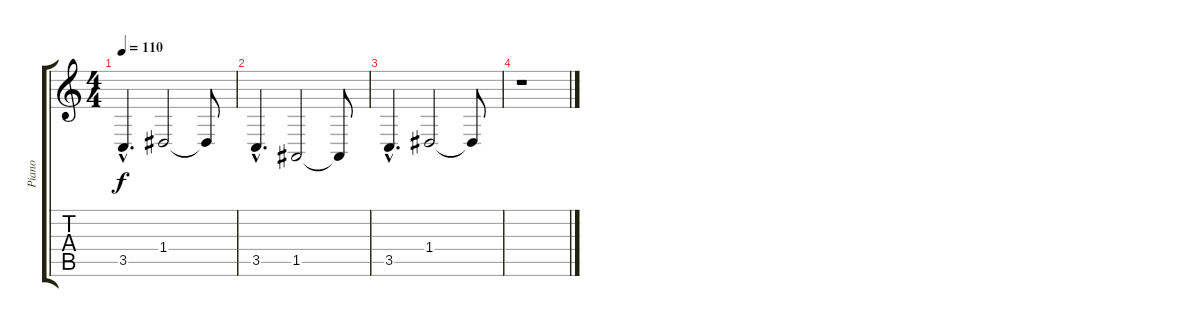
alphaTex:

\track ("Piano" "Piano") {instrument acousticgrandpiano}
\staff {score tabs}
\tuning (E4 B3 G3 D3 A2 E2) {hide}
\ts (4 4)
\tempo 110
\clef g2
\ks c
3.5{hac}.4{d dy f} 1.4.2 1.4{t}.8 |
3.5{hac}.4{d} 1.5.2 1.5{t}.8 |
3.5{hac}.4{d} 1.4.2 1.4{t}.8 |
r.1
